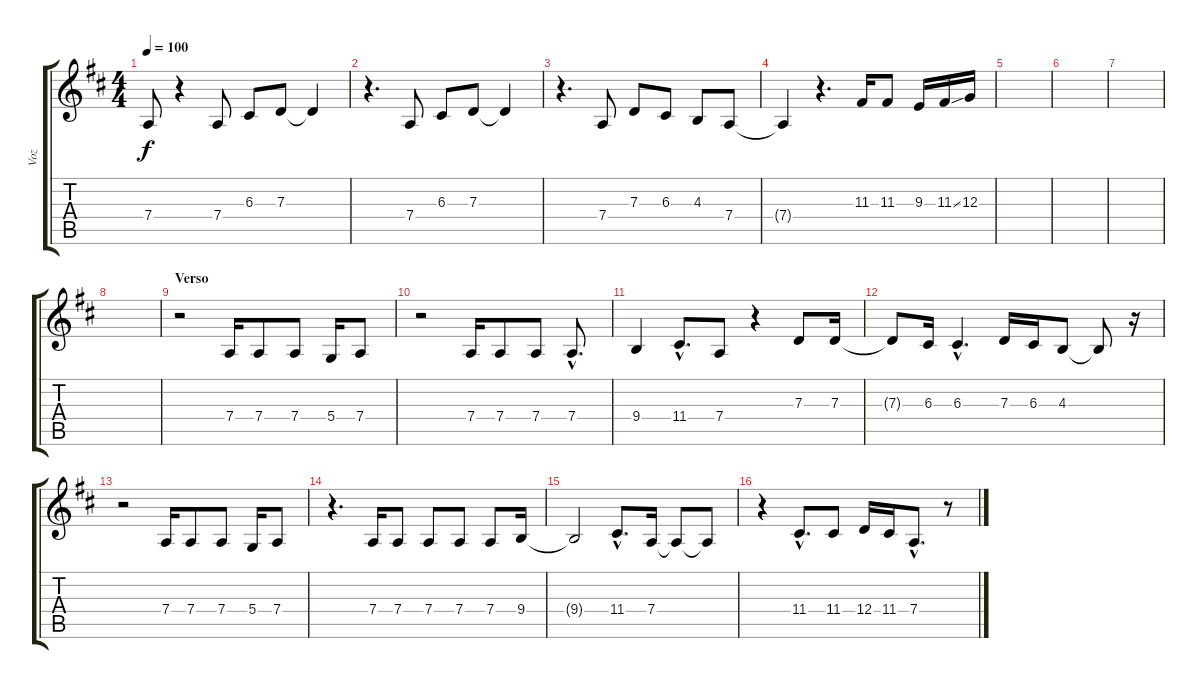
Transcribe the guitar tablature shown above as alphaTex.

\track ("Voz" "Voz") {instrument lead4chiff}
\staff {score tabs}
\tuning (E4 B3 G3 D3 A2 E2) {hide}
\ts (4 4)
\tempo 100
\clef g2
\ks d
7.4{t}.8{dy f} r.4 7.4.8 6.3.8 7.3.8 7.3{t}.4 |
r.4{d} 7.4.8 6.3.8 7.3.8 7.3{t}.4 |
r.4{d} 7.4.8 7.3.8 6.3.8 4.3.8 7.4.8 |
7.4{t}.4 r.4{d} 11.3.16 11.3.8 9.3.16 11.3{ss}.16 12.3.16 |
|
|
|
|
\section ("" "Verso")
r.2 7.4.16 7.4.8 7.4.8 5.4.16 7.4.8 |
r.2 7.4.16 7.4.8 7.4.8 7.4{hac}.8{d} |
9.4.4 11.4{hac}.8{d} 7.4.8 r.4 7.3.8 7.3.16 |
7.3{t}.8 6.3.16 6.3{hac}.4{d} 7.3.16 6.3.16 4.3.8 4.3{t}.8 r.16 |
r.2 7.4.16 7.4.8 7.4.8 5.4.16 7.4.8 |
r.4{d} 7.4.16 7.4.8 7.4.8 7.4.8 7.4.8 9.4.16 |
9.4{t}.2 11.4{hac}.8{d} 7.4.16 7.4{t}.8 7.4{t}.8 |
r.4 11.4{hac}.8{d} 11.4.8 12.4.16 11.4.16 7.4{hac}.8{d} r.8
